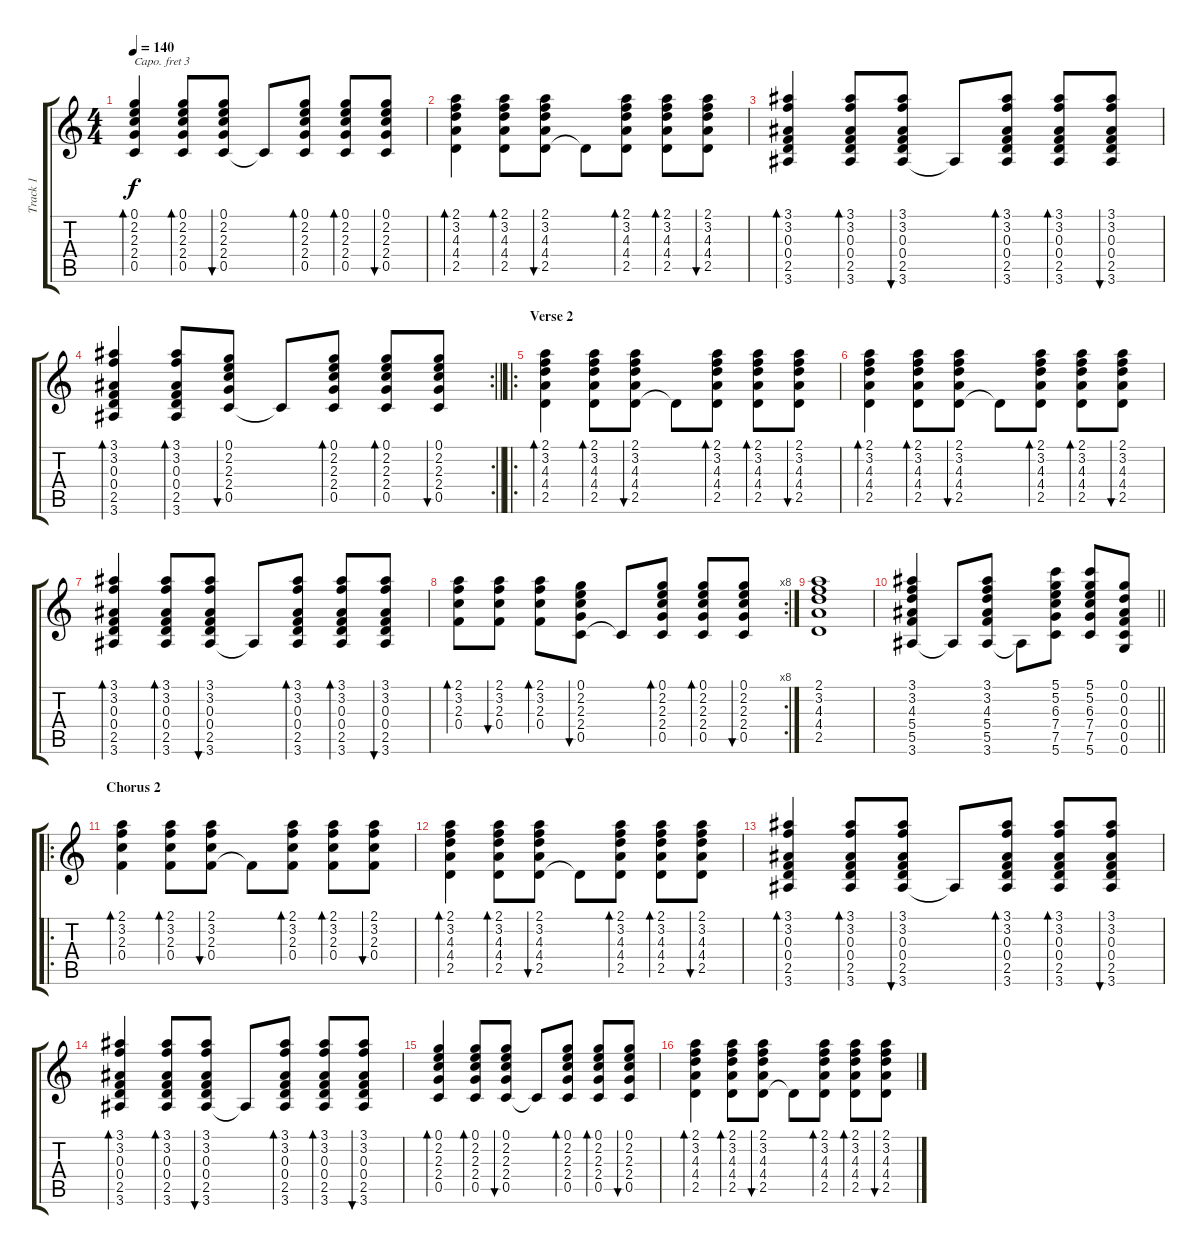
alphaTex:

\track ("Track 1" "Track 1") {instrument electricguitarclean}
\staff {score tabs}
\capo 3
\tuning (E4 B3 G3 D3 A2 E2) {hide}
\ts (4 4)
\tempo 140
\clef g2
\ks c
(0.1 2.2 2.3 2.4 0.5).4{bd 60 dy f} (0.1 2.2 2.3 2.4 0.5).8{bd 60} (0.1 2.2 2.3 2.4 0.5).8{bu 60} 0.5{t}.8 (0.1 2.2 2.3 2.4 0.5).8{bd 60} (0.1 2.2 2.3 2.4 0.5).8{bd 60} (0.1 2.2 2.3 2.4 0.5).8{bu 60} |
(2.1 3.2 4.3 4.4 2.5).4{bd 60} (2.1 3.2 4.3 4.4 2.5).8{bd 60} (2.1 3.2 4.3 4.4 2.5).8{bu 60} 2.5{t}.8 (2.1 3.2 4.3 4.4 2.5).8{bd 60} (2.1 3.2 4.3 4.4 2.5).8{bd 60} (2.1 3.2 4.3 4.4 2.5).8{bu 60} |
(3.1 3.2 0.3 0.4 2.5 3.6).4{bd 60} (3.1 3.2 0.3 0.4 2.5 3.6).8{bd 60} (3.1 3.2 0.3 0.4 2.5 3.6).8{bu 60} 3.6{t}.8 (3.1 3.2 0.3 0.4 2.5 3.6).8{bd 60} (3.1 3.2 0.3 0.4 2.5 3.6).8{bd 60} (3.1 3.2 0.3 0.4 2.5 3.6).8{bu 60} |
\rc 2
\barLineRight lightlight
(3.1 3.2 0.3 0.4 2.5 3.6).4{bd 60} (3.1 3.2 0.3 0.4 2.5 3.6).8{bd 60} (0.1 2.2 2.3 2.4 0.5).8{bu 60} 0.5{t}.8 (0.1 2.2 2.3 2.4 0.5).8{bd 60} (0.1 2.2 2.3 2.4 0.5).8{bd 60} (0.1 2.2 2.3 2.4 0.5).8{bu 60} |
\ro
\section ("" "Verse 2")
(2.1 3.2 4.3 4.4 2.5).4{bd 60} (2.1 3.2 4.3 4.4 2.5).8{bd 60} (2.1 3.2 4.3 4.4 2.5).8{bu 60} 2.5{t}.8 (2.1 3.2 4.3 4.4 2.5).8{bd 60} (2.1 3.2 4.3 4.4 2.5).8{bd 60} (2.1 3.2 4.3 4.4 2.5).8{bu 60} |
(2.1 3.2 4.3 4.4 2.5).4{bd 60} (2.1 3.2 4.3 4.4 2.5).8{bd 60} (2.1 3.2 4.3 4.4 2.5).8{bu 60} 2.5{t}.8 (2.1 3.2 4.3 4.4 2.5).8{bd 60} (2.1 3.2 4.3 4.4 2.5).8{bd 60} (2.1 3.2 4.3 4.4 2.5).8{bu 60} |
(3.1 3.2 0.3 0.4 2.5 3.6).4{bd 60} (3.1 3.2 0.3 0.4 2.5 3.6).8{bd 60} (3.1 3.2 0.3 0.4 2.5 3.6).8{bu 60} 3.6{t}.8 (3.1 3.2 0.3 0.4 2.5 3.6).8{bd 60} (3.1 3.2 0.3 0.4 2.5 3.6).8{bd 60} (3.1 3.2 0.3 0.4 2.5 3.6).8{bu 60} |
\rc 8
(2.1 3.2 2.3 0.4).8{bd 60} (2.1 3.2 2.3 0.4).8{bu 60} (2.1 3.2 2.3 0.4).8{bd 60} (0.1 2.2 2.3 2.4 0.5).8{bu 60} 0.5{t}.8 (0.1 2.2 2.3 2.4 0.5).8{bd 60} (0.1 2.2 2.3 2.4 0.5).8{bd 60} (0.1 2.2 2.3 2.4 0.5).8{bu 60} |
(2.1 3.2 4.3 4.4 2.5).1 |
\barLineRight lightlight
(3.1 3.2 4.3 5.4 5.5 3.6).4 3.6{t}.8 (3.1 3.2 4.3 5.4 5.5 3.6).8 3.6{t}.8 (5.1 5.2 6.3 7.4 7.5 5.6).8 (5.1 5.2 6.3 7.4 7.5 5.6).8 (0.1 0.2 0.3 0.4 0.5 0.6).8 |
\ro
\section ("" "Chorus 2")
(2.1 3.2 2.3 0.4).4{bd 60} (2.1 3.2 2.3 0.4).8{bd 60} (2.1 3.2 2.3 0.4).8{bu 60} 0.4{t}.8 (2.1 3.2 2.3 0.4).8{bd 60} (2.1 3.2 2.3 0.4).8{bd 60} (2.1 3.2 2.3 0.4).8{bu 60} |
(2.1 3.2 4.3 4.4 2.5).4{bd 60} (2.1 3.2 4.3 4.4 2.5).8{bd 60} (2.1 3.2 4.3 4.4 2.5).8{bu 60} 2.5{t}.8 (2.1 3.2 4.3 4.4 2.5).8{bd 60} (2.1 3.2 4.3 4.4 2.5).8{bd 60} (2.1 3.2 4.3 4.4 2.5).8{bu 60} |
(3.1 3.2 0.3 0.4 2.5 3.6).4{bd 60} (3.1 3.2 0.3 0.4 2.5 3.6).8{bd 60} (3.1 3.2 0.3 0.4 2.5 3.6).8{bu 60} 3.6{t}.8 (3.1 3.2 0.3 0.4 2.5 3.6).8{bd 60} (3.1 3.2 0.3 0.4 2.5 3.6).8{bd 60} (3.1 3.2 0.3 0.4 2.5 3.6).8{bu 60} |
(3.1 3.2 0.3 0.4 2.5 3.6).4{bd 60} (3.1 3.2 0.3 0.4 2.5 3.6).8{bd 60} (3.1 3.2 0.3 0.4 2.5 3.6).8{bu 60} 3.6{t}.8 (3.1 3.2 0.3 0.4 2.5 3.6).8{bd 60} (3.1 3.2 0.3 0.4 2.5 3.6).8{bd 60} (3.1 3.2 0.3 0.4 2.5 3.6).8{bu 60} |
(0.1 2.2 2.3 2.4 0.5).4{bd 60} (0.1 2.2 2.3 2.4 0.5).8{bd 60} (0.1 2.2 2.3 2.4 0.5).8{bu 60} 0.5{t}.8 (0.1 2.2 2.3 2.4 0.5).8{bd 60} (0.1 2.2 2.3 2.4 0.5).8{bd 60} (0.1 2.2 2.3 2.4 0.5).8{bu 60} |
(2.1 3.2 4.3 4.4 2.5).4{bd 60} (2.1 3.2 4.3 4.4 2.5).8{bd 60} (2.1 3.2 4.3 4.4 2.5).8{bu 60} 2.5{t}.8 (2.1 3.2 4.3 4.4 2.5).8{bd 60} (2.1 3.2 4.3 4.4 2.5).8{bd 60} (2.1 3.2 4.3 4.4 2.5).8{bu 60}
